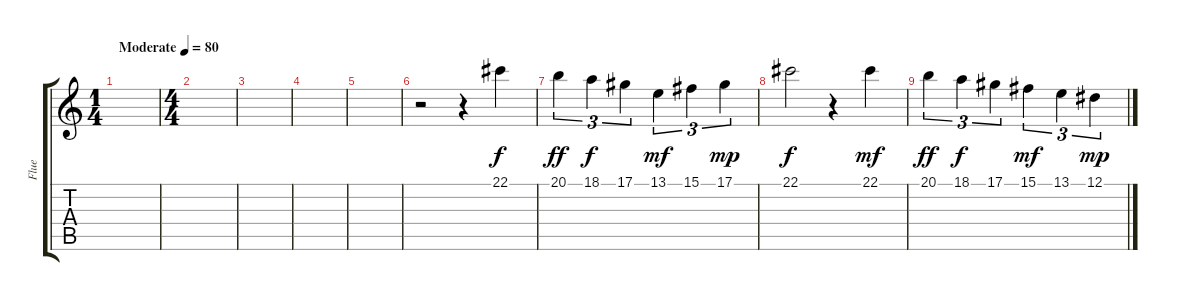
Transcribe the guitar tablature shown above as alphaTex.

\track ("Flue" "Flue") {instrument piccolo}
\staff {score tabs}
\tuning (Eb4 Bb3 Gb3 Db3 Ab2 Eb2) {hide}
\ts (1 4)
\tempo (80 "Moderate")
\clef g2
\ks c
|
\ts (4 4)
|
|
|
|
r.2 r.4 22.1.4 |
20.1.4{tu (3 2) dy ff} 18.1.4{tu (3 2) dy f} 17.1.4{tu (3 2)} 13.1.4{tu (3 2) dy mf} 15.1.4{tu (3 2)} 17.1.4{tu (3 2) dy mp} |
22.1.2{dy f} r.4 22.1.4{dy mf} |
20.1.4{tu (3 2) dy ff} 18.1.4{tu (3 2) dy f} 17.1.4{tu (3 2)} 15.1.4{tu (3 2) dy mf} 13.1.4{tu (3 2)} 12.1.4{tu (3 2) dy mp}
